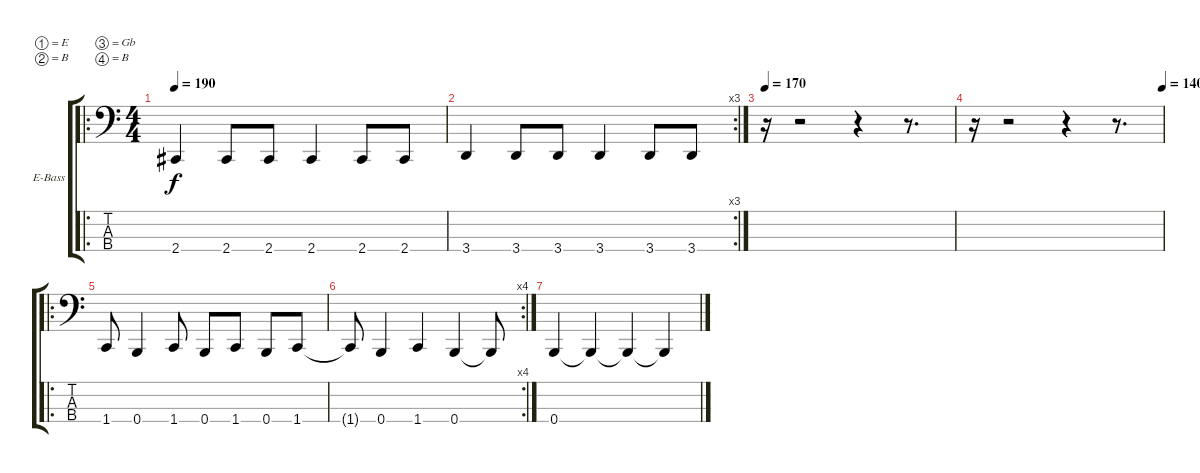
\bracketExtendMode groupsimilarinstruments
\firstSystemTrackNameOrientation horizontal
\otherSystemsTrackNameOrientation horizontal
\track ("Adam Duce" "E-Bass") {instrument electricbasspick}
\staff {score tabs}
\tuning (E2 B1 Gb1 B0)
\ro
\ts (4 4)
\tempo 190
\clef f4
\ks c
2.4.4{dy f} 2.4.8 2.4.8 2.4.4 2.4.8 2.4.8 |
\rc 3
3.4.4 3.4.8 3.4.8 3.4.4 3.4.8 3.4.8 |
\tempo 170
r.16 r.2 r.4 r.8{d} |
\tempo (140 1)
r.16 r.2 r.4 r.8{d} |
\ro
1.4.8 0.4.4 1.4.8 0.4.8 1.4.8 0.4.8 1.4.8 |
\rc 4
1.4{t}.8 0.4.4 1.4.4 0.4.4 0.4{t}.8 |
0.4.4 0.4{t}.4 0.4{t}.4 0.4{t}.4
